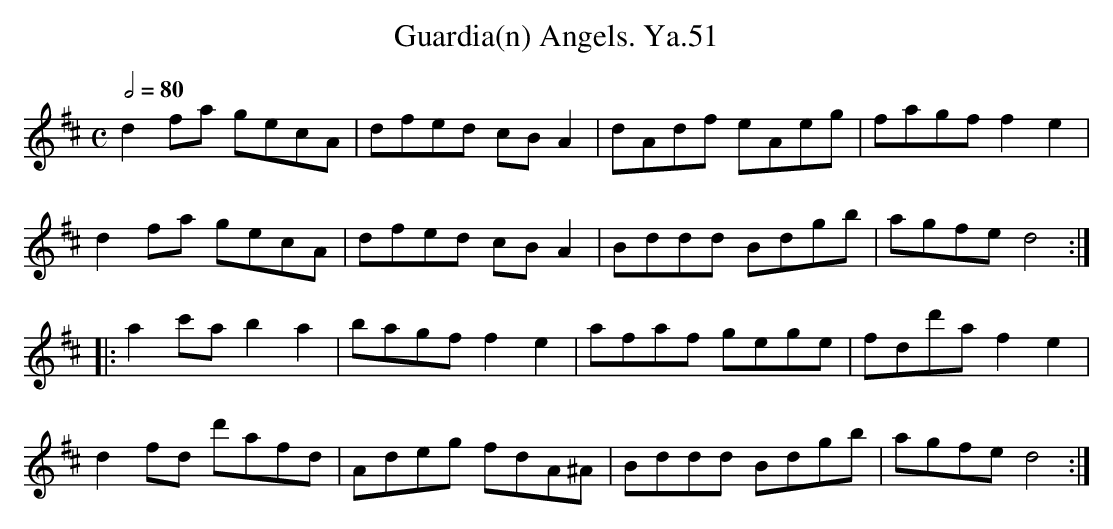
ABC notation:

X:1
T:Guardia(n) Angels. Ya.51
L:1/8
M:C
Q:1/2=80
K:D
d2fa gecA | dfed cBA2 | dAdf eAeg | fagff2e2 |
d2fa gecA | dfed cBA2 | Bddd Bdgb | agfe d4:|
|:a2 c'a b2a2 | bagff2e2 | afaf gege | fdd'a f2e2 |
d2fd d'afd | Adeg fdA^A | Bddd Bdgb | agfed4:|
